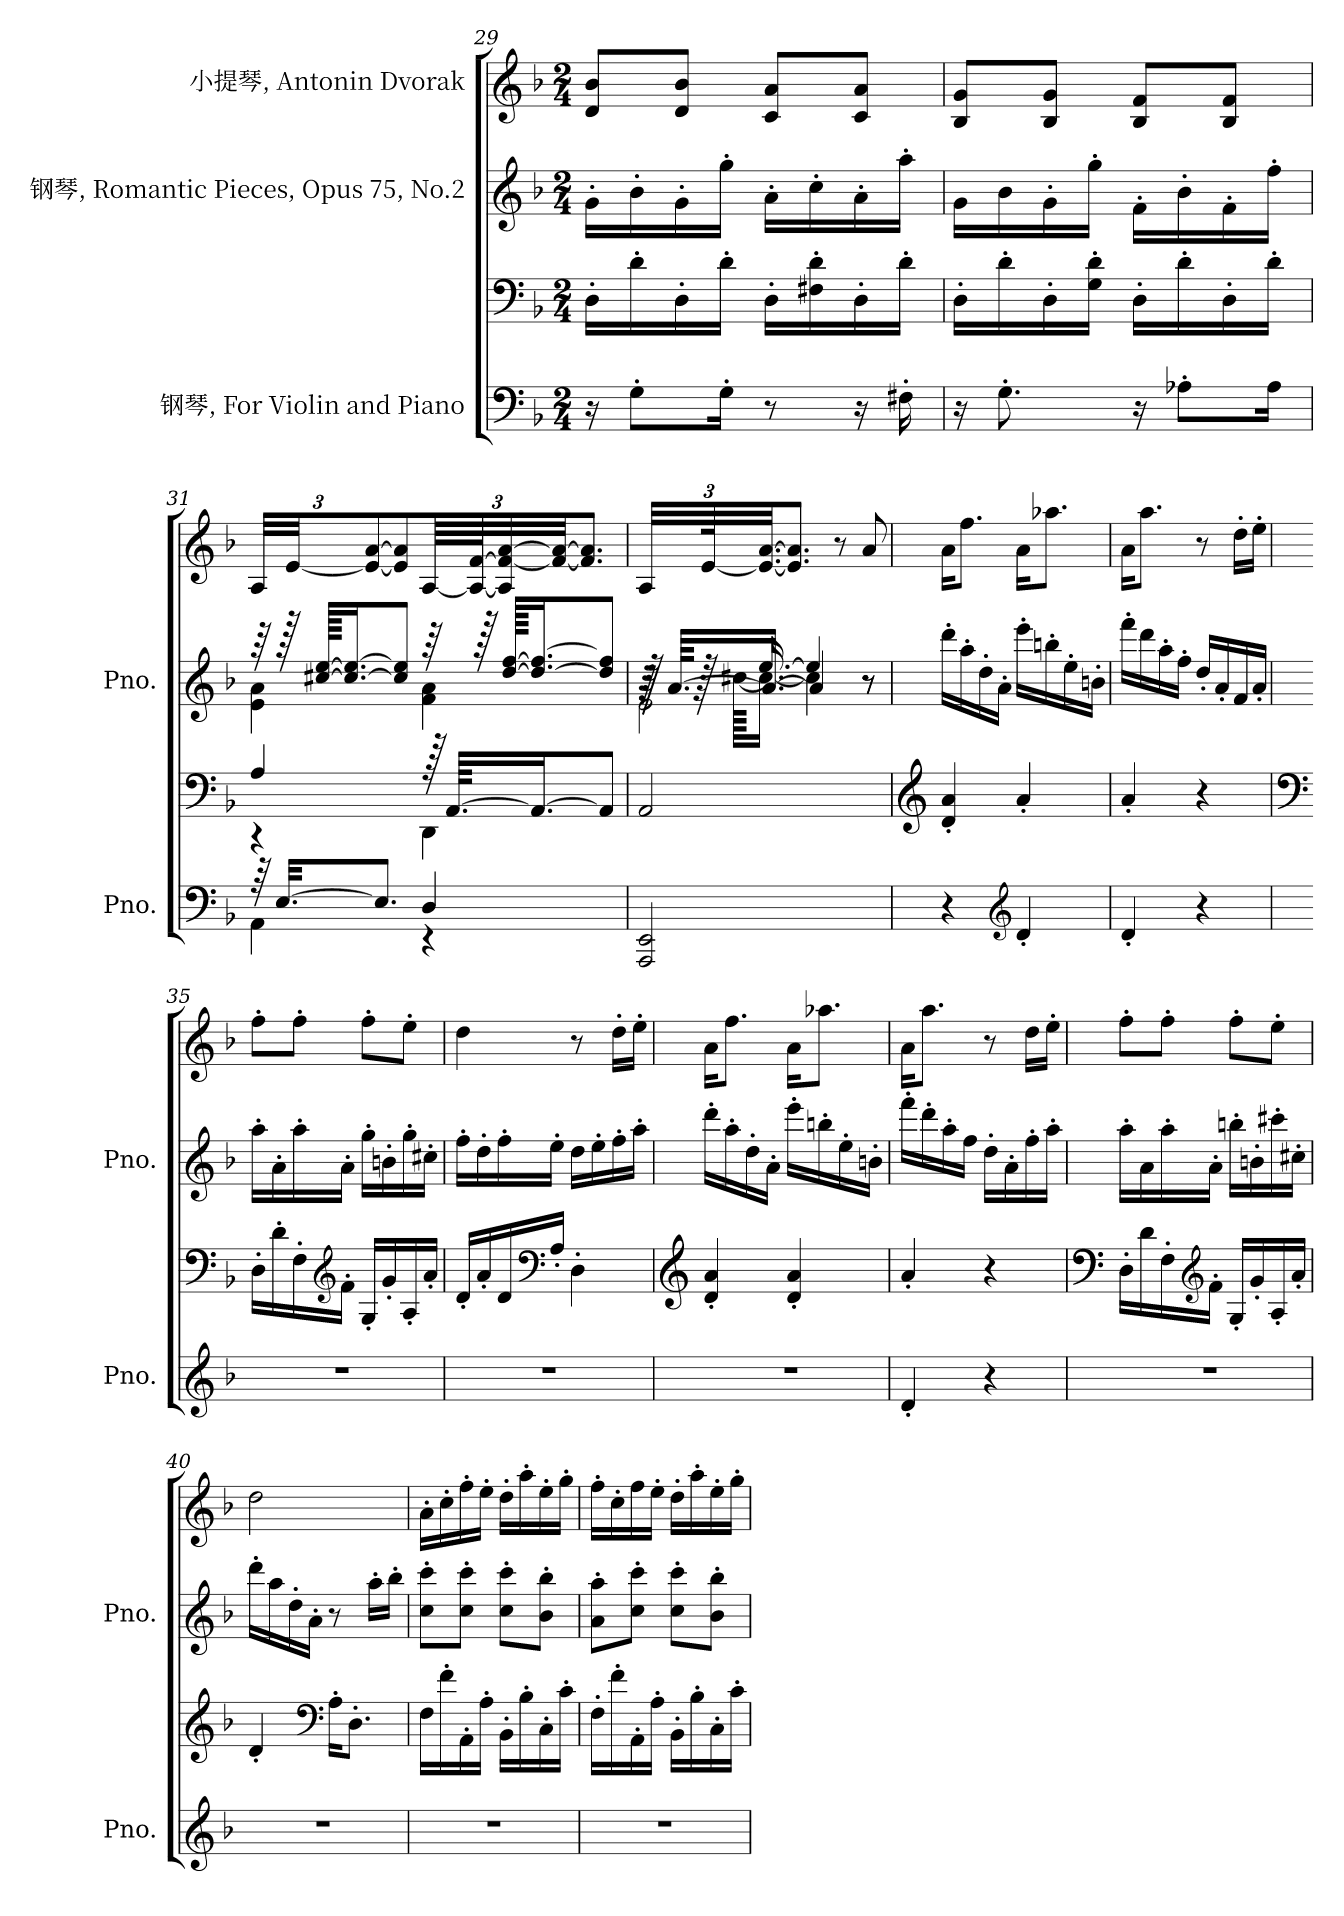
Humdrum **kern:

**kern	**kern	**kern	**kern
*part3	*part3	*part2	*part1
*staff4	*staff3	*staff2	*staff1
*I"钢琴, For Violin and Piano	*	*I"钢琴, Romantic Pieces, Opus 75, No.2	*I"小提琴, Antonin Dvorak
*I'Pno.	*	*I'Pno.	*
!!LO:LB:g=z
*clefF4	*clefF4	*clefG2	*clefG2
*k[b-]	*k[b-]	*k[b-]	*k[b-]
*M2/4	*M2/4	*M2/4	*M2/4
*MM80	*MM80	*MM80	*MM80
=29	=29	=29	=29
16r	16D'\LL	16g'\LL	8d/ 8b-/L
8G'\L	16d'\	16b-'\	.
.	16D'\	16g'\	8d/ 8b-/J
16G'\Jk	16d'\JJ	16gg'\JJ	.
8r	16D'\LL	16a'\LL	8c/ 8a/L
.	16F#X\' 16d\'	16cc'\	.
16r	16D'\	16a'\	8c/ 8a/J
16F#X'\	16d'\JJ	16aa'\JJ	.
=30	=30	=30	=30
16r	16D'\LL	16g\LL	8B-/ 8g/L
8.G'\	16d'\	16b-\	.
.	16D'\	16g'\	8B-/ 8g/J
.	16G\' 16d\'JJ	16gg'\JJ	.
16r	16D'\LL	16f'\LL	8B-/ 8f/L
8A-X'\L	16d'\	16b-'\	.
.	16D'\	16f'\	8B-/ 8f/J
16A-\Jk	16d'\JJ	16ff'\JJ	.
=31	=31	=31	=31
*^	*^	*^	*
*	*	*	*	*	*	*Xbrackettup
64r	4AA\	4A/	4r	64r	4e\ 4a\	48A/LLL
[32.E/KKL	.	.	.	128r	.	.
.	.	.	.	.	.	[48e/JJ
.	.	.	.	[128cc#X/ [128ee/KKKLL	.	.
.	.	.	.	16.cc#/_ 16.ee/_J	.	.
.	.	.	.	.	.	12e/_ [12a/
8.E/J]	.	.	.	.	.	.
.	.	.	.	8cc#/] 8ee/]J	.	8e/] 8a/]
4D/	4r	128r	4DD\	64r	4f\ 4a\	[96A/LLL
.	.	[64.AA/KKLL	.	.	.	.
.	.	.	.	.	.	96A/_ [96f/J
.	.	.	.	128r	.	.
.	.	.	.	.	.	48A/] 48f/_ [48a/
.	.	.	.	[128dd/ [128ff/KKKLL	.	.
.	.	16.AA/J_	.	16.dd/_ 16.ff/_J	.	.
.	.	.	.	.	.	48f/_ 48a/_JJ
.	.	.	.	.	.	8.f/] 8.a/]J
.	.	8AA/J]	.	8dd/] 8ff/]J	.	.
*v	*v	*	*	*	*	*
*	*v	*v	*	*	*
!!LO:LB:g=z
=32	=32	=32	=32	=32
*	*	*^	*^	*
2AAA/ 2EE/	2AA/	32r	64r	128r	2e\	48A/LLL
.	.	.	.	[64.a/KKLL	.	.
.	.	.	128r	.	.	.
.	.	.	.	.	.	[96e/K
.	.	.	[128cc#X\KKKLL	.	.	.
.	.	[16.ee/	16.cc#\JJ_	16.a/JJ_	.	48.e/_ [48.a/JJ
.	.	.	.	.	.	8.e/] 8.a/]J
.	.	4ee/]	4cc#\]	4a/]	.	.
*	*	*	*	*	*	*MM83
.	.	.	.	.	.	8r
.	.	8r	8r	8r	.	8a/
*	*	*v	*v	*v	*v	*
=33	=33	=33	=33
*	*clefG2	*	*
4r	4d/' 4a/'	16ddd'\LL	16a\KL
.	.	16aa'\	8.ff\J
.	.	16dd'\	.
.	.	16a'\JJ	.
*clefG2	*	*	*
4d'/	4a'/	16eee'\LL	16a\KL
.	.	16bbn'\	8.aa-X\J
.	.	16ee'\	.
.	.	16bn'\JJ	.
=34	=34	=34	=34
4d'/	4a'/	16fff'\LL	16a\KL
.	.	16ddd\	8.aa\J
.	.	16aa'\	.
.	.	16ff'\JJ	.
4r	4r	16dd'/LL	8r
.	.	16a'/	.
.	.	16f/	16dd'\LL
.	.	16a'/JJ	16ee'\JJ
!!LO:PB:g=z
=35	=35	=35	=35
*	*clefF4	*	*
2r	16D'\LL	16aa'\LL	8ff'\L
.	16d'\	16a'\	.
.	16F'\	16aa'\	8ff'\J
*	*clefG2	*	*
.	16f'\JJ	16a'\JJ	.
.	16G'/LL	16gg'\LL	8ff'\L
.	16g'/	16bn'\	.
.	16A'/	16gg'\	8ee'\J
.	16a'/JJ	16cc#X'\JJ	.
=36	=36	=36	=36
2r	16d'/LL	16ff'\LL	4dd\
.	16a'/	16dd'\	.
.	16d/	16ff'\	.
*	*clefF4	*	*
.	16A'/JJ	16ee'\JJ	.
.	4D'\	16dd\LL	8r
.	.	16ee'\	.
.	.	16ff'\	16dd'\LL
.	.	16aa'\JJ	16ee'\JJ
=37	=37	=37	=37
*	*clefG2	*	*
2r	4d/' 4a/'	16ddd'\LL	16a\KL
.	.	16aa'\	8.ff\J
.	.	16dd'\	.
.	.	16a'\JJ	.
.	4d/' 4a/'	16eee'\LL	16a\KL
.	.	16bbn'\	8.aa-X\J
.	.	16ee'\	.
.	.	16bn'\JJ	.
=38	=38	=38	=38
4d'/	4a'/	16fff'\LL	16a\KL
.	.	16ddd'\	8.aa\J
.	.	16aa'\	.
.	.	16ff\JJ	.
4r	4r	16dd'\LL	8r
.	.	16a'\	.
.	.	16ff'\	16dd\LL
.	.	16aa'\JJ	16ee'\JJ
!!LO:LB:g=z
=39	=39	=39	=39
*	*clefF4	*	*
2r	16D'\LL	16aa'\LL	8ff'\L
.	16d\	16a\	.
.	16F'\	16aa'\	8ff'\J
*	*clefG2	*	*
.	16f'\JJ	16a'\JJ	.
.	16G'/LL	16bbn'\LL	8ff'\L
.	16g'/	16bn'\	.
.	16A'/	16ccc#X'\	8ee'\J
.	16a'/JJ	16cc#X'\JJ	.
=40	=40	=40	=40
2r	4d'/	16ddd'\LL	2dd\
.	.	16aa\	.
.	.	16dd'\	.
.	.	16a'\JJ	.
*	*clefF4	*	*
.	16A'\KL	8r	.
.	8.D'\J	.	.
.	.	16aa'\LL	.
.	.	16bb-'\JJ	.
=41	=41	=41	=41
2r	16F\LL	8cc\' 8ccc\'L	16a'\LL
.	16f'\	.	16cc'\
.	16AA'\	8cc\' 8ccc\'J	16ff'\
.	16A'\JJ	.	16ee'\JJ
.	16BB-'\LL	8cc\' 8ccc\'L	16dd'\LL
.	16B-'\	.	16aa'\
.	16C'\	8b-\' 8bb-\'J	16ee'\
.	16c'\JJ	.	16gg'\JJ
=42	=42	=42	=42
2r	16F'\LL	8a\' 8aa\'L	16ff'\LL
.	16f'\	.	16cc'\
.	16AA'\	8cc\' 8ccc\'J	16ff\
.	16A'\JJ	.	16ee'\JJ
.	16BB-'\LL	8cc\' 8ccc\'L	16dd'\LL
.	16B-'\	.	16aa'\
.	16C'\	8b-\' 8bb-\'J	16ee'\
.	16c'\JJ	.	16gg'\JJ
=	=	=	=
*-	*-	*-	*-
